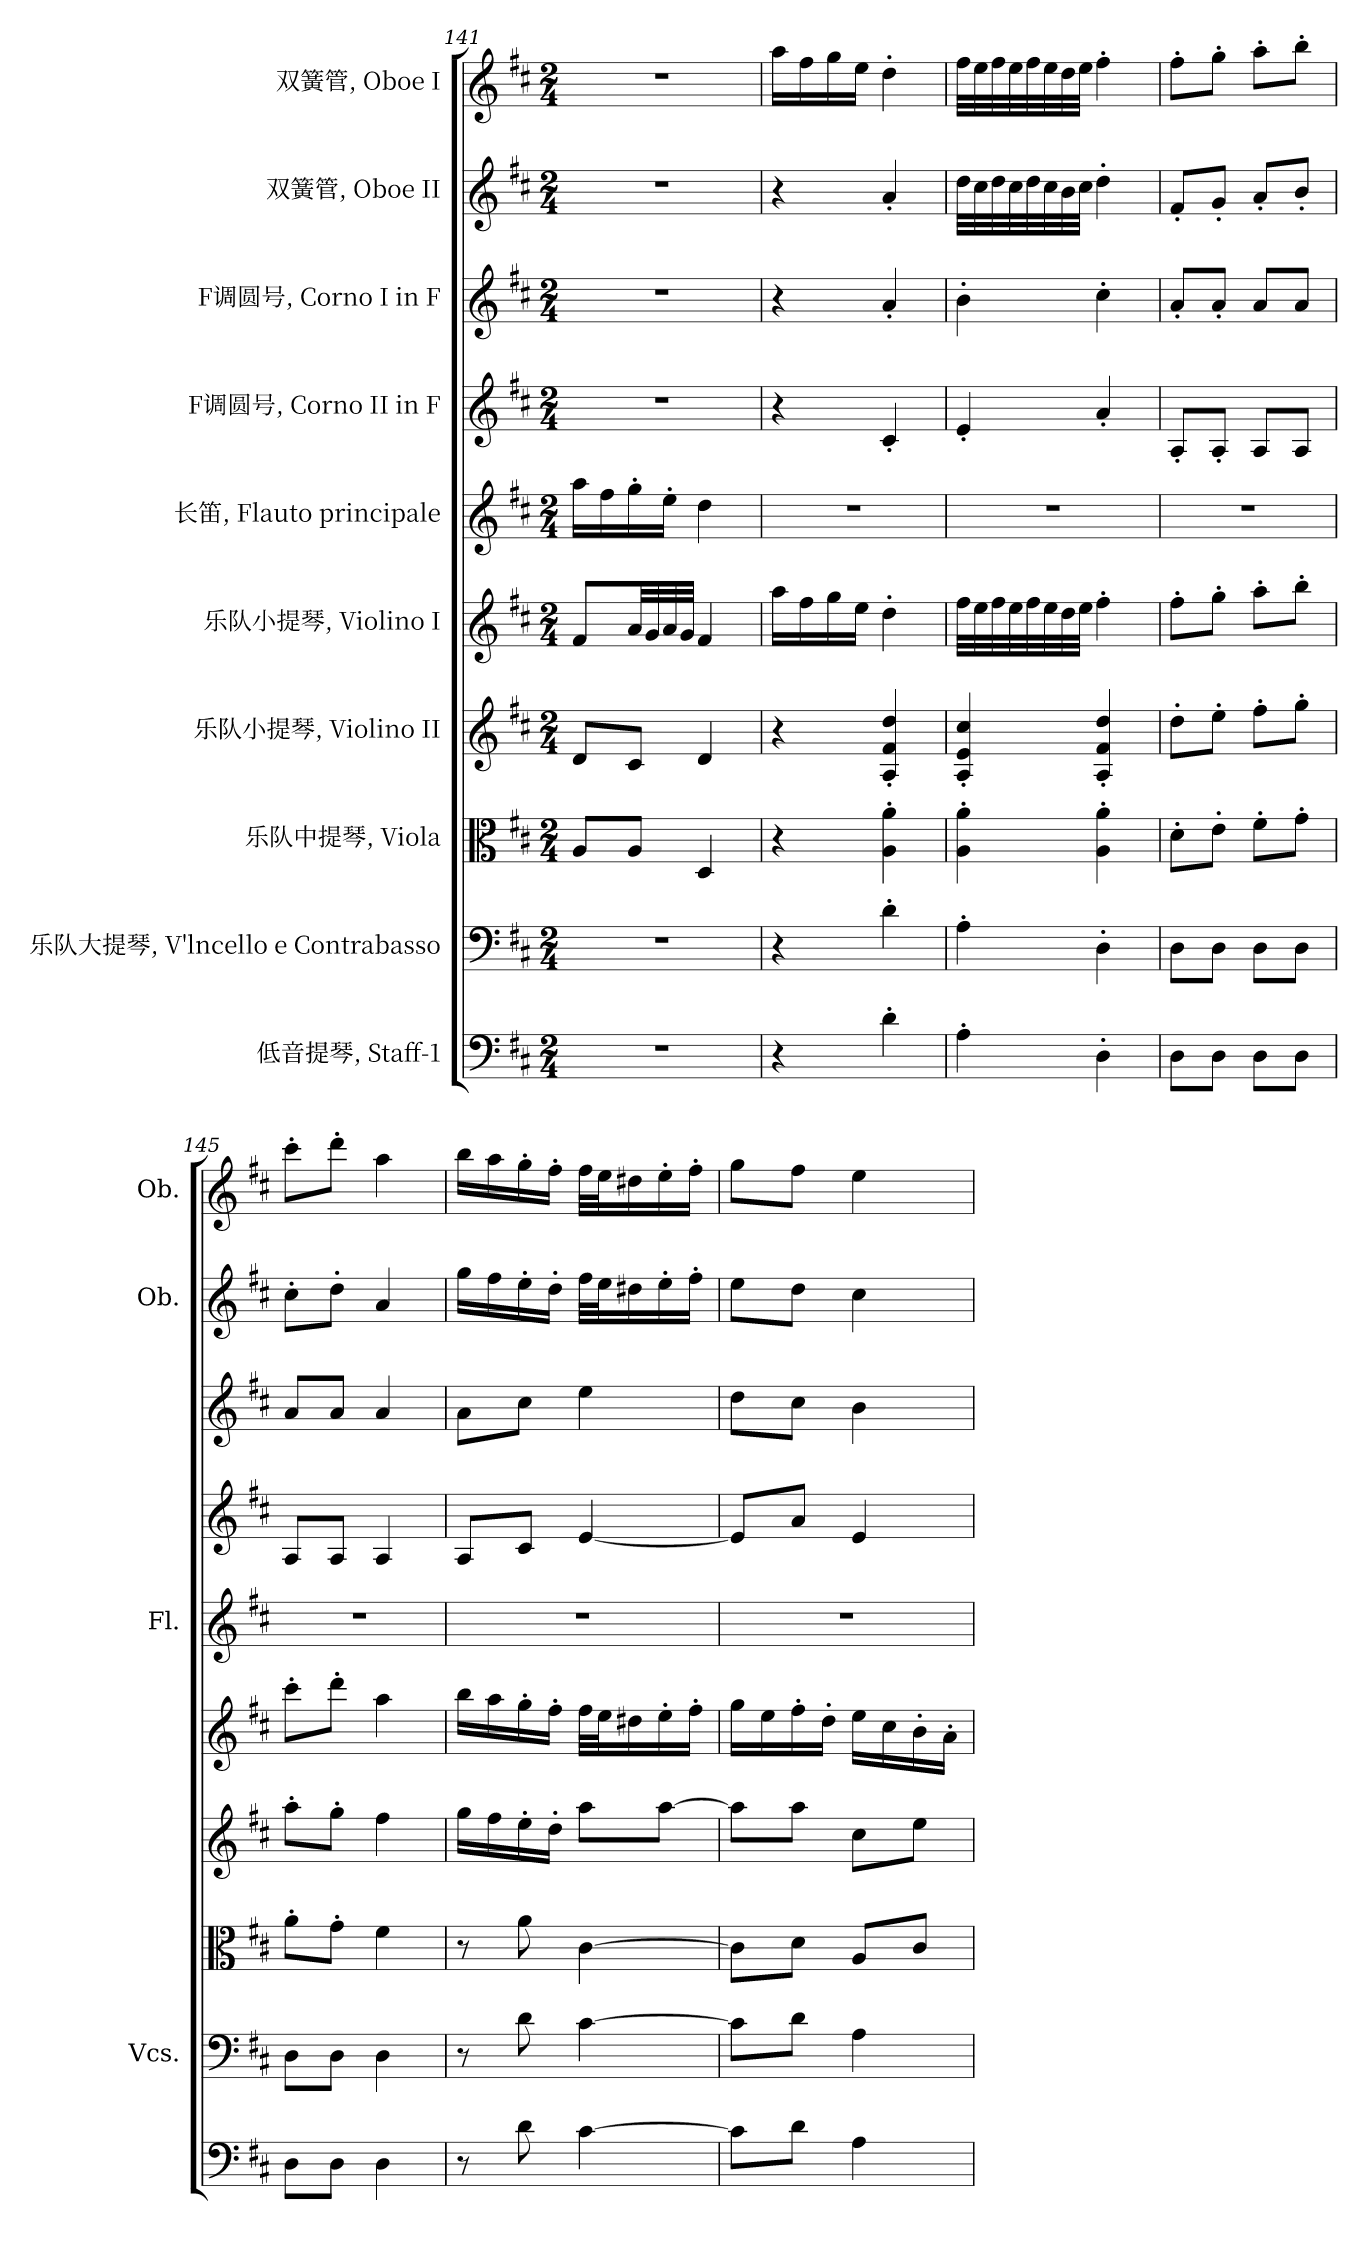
**kern	**kern	**kern	**kern	**kern	**kern	**kern	**kern	**kern	**kern
*part10	*part9	*part8	*part7	*part6	*part5	*part4	*part3	*part2	*part1
*staff10	*staff9	*staff8	*staff7	*staff6	*staff5	*staff4	*staff3	*staff2	*staff1
*I"低音提琴, Staff-1	*I"乐队大提琴, V'lncello e Contrabasso	*I"乐队中提琴, Viola	*I"乐队小提琴, Violino II	*I"乐队小提琴, Violino I	*I"长笛, Flauto principale	*I"F调圆号, Corno II in F	*I"F调圆号, Corno I in F	*I"双簧管, Oboe II	*I"双簧管, Oboe I
*	*I'Vcs.	*	*	*	*I'Fl.	*	*	*I'Ob.	*I'Ob.
*clefF4	*clefF4	*clefC3	*clefG2	*clefG2	*clefG2	*clefG2	*clefG2	*clefG2	*clefG2
*ITrd7c12	*	*	*	*	*	*ITrd4c7	*ITrd4c7	*	*
*k[f#c#]	*k[f#c#]	*k[f#c#]	*k[f#c#]	*k[f#c#]	*k[f#c#]	*k[f#]	*k[f#]	*k[f#c#]	*k[f#c#]
*M2/4	*M2/4	*M2/4	*M2/4	*M2/4	*M2/4	*M2/4	*M2/4	*M2/4	*M2/4
=141	=141	=141	=141	=141	=141	=141	=141	=141	=141
2r	2r	8A/L	8d/L	8f#/L	16aa\LL	2r	2r	2r	2r
.	.	.	.	.	16ff#\	.	.	.	.
.	.	8A/J	8c#/J	32a/LL	16gg'\	.	.	.	.
.	.	.	.	32g/	.	.	.	.	.
.	.	.	.	32a/	16ee'\JJ	.	.	.	.
.	.	.	.	32g/JJJ	.	.	.	.	.
.	.	4D/	4d/	4f#/	4dd\	.	.	.	.
=142	=142	=142	=142	=142	=142	=142	=142	=142	=142
4r	4r	4r	4r	16aa\LL	2r	4r	4r	4r	16aa\LL
.	.	.	.	16ff#\	.	.	.	.	16ff#\
.	.	.	.	16gg\	.	.	.	.	16gg\
.	.	.	.	16ee\JJ	.	.	.	.	16ee\JJ
4D'\	4d'\	4A\' 4a\'	4A/' 4f#/' 4dd/'	4dd'\	.	4F#'/	4d'/	4a'/	4dd'\
=143	=143	=143	=143	=143	=143	=143	=143	=143	=143
4AA'\	4A'\	4A\' 4a\'	4A/' 4e/' 4cc#/'	32ff#\LLL	2r	4A'/	4e'\	32dd\LLL	32ff#\LLL
.	.	.	.	32ee\	.	.	.	32cc#\	32ee\
.	.	.	.	32ff#\	.	.	.	32dd\	32ff#\
.	.	.	.	32ee\	.	.	.	32cc#\	32ee\
.	.	.	.	32ff#\	.	.	.	32dd\	32ff#\
.	.	.	.	32ee\	.	.	.	32cc#\	32ee\
.	.	.	.	32dd\	.	.	.	32b\	32dd\
.	.	.	.	32ee\JJJ	.	.	.	32cc#\JJJ	32ee\JJJ
4DD'\	4D'\	4A\' 4a\'	4A/' 4f#/' 4dd/'	4ff#'\	.	4d'/	4f#'\	4dd'\	4ff#'\
!!LO:PB:g=z
=144	=144	=144	=144	=144	=144	=144	=144	=144	=144
8DD\L	8D\L	8d'\L	8dd'\L	8ff#'\L	2r	8D'/L	8d'/L	8f#'/L	8ff#'\L
8DD\J	8D\J	8e'\J	8ee'\J	8gg'\J	.	8D'/J	8d'/J	8g'/J	8gg'\J
8DD\L	8D\L	8f#'\L	8ff#'\L	8aa'\L	.	8D/L	8d/L	8a'/L	8aa'\L
8DD\J	8D\J	8g'\J	8gg'\J	8bb'\J	.	8D/J	8d/J	8b'/J	8bb'\J
=145	=145	=145	=145	=145	=145	=145	=145	=145	=145
8DD\L	8D\L	8a'\L	8aa'\L	8ccc#'\L	2r	8D/L	8d/L	8cc#'\L	8ccc#'\L
8DD\J	8D\J	8g'\J	8gg'\J	8ddd'\J	.	8D/J	8d/J	8dd'\J	8ddd'\J
4DD\	4D\	4f#\	4ff#\	4aa\	.	4D/	4d/	4a/	4aa\
=146	=146	=146	=146	=146	=146	=146	=146	=146	=146
8r	8r	8r	16gg\LL	16bb\LL	2r	8D/L	8d\L	16gg\LL	16bb\LL
.	.	.	16ff#\	16aa\	.	.	.	16ff#\	16aa\
8D\	8d\	8a\	16ee'\	16gg'\	.	8F#/J	8f#\J	16ee'\	16gg'\
.	.	.	16dd'\JJ	16ff#'\JJ	.	.	.	16dd'\JJ	16ff#'\JJ
[4C#\	[4c#\	[4c#\	8aa\L	32ff#\LLL	.	[4A/	4a\	32ff#\LLL	32ff#\LLL
.	.	.	.	32ee\J	.	.	.	32ee\J	32ee\J
.	.	.	.	16dd#X\	.	.	.	16dd#X\	16dd#X\
.	.	.	[8aa\J	16ee'\	.	.	.	16ee'\	16ee'\
.	.	.	.	16ff#'\JJ	.	.	.	16ff#'\JJ	16ff#'\JJ
=147	=147	=147	=147	=147	=147	=147	=147	=147	=147
8C#\L]	8c#\L]	8c#\L]	8aa\L]	16gg\LL	2r	8A/L]	8g\L	8ee\L	8gg\L
.	.	.	.	16ee\	.	.	.	.	.
8D\J	8d\J	8d\J	8aa\J	16ff#'\	.	8d/J	8f#\J	8dd\J	8ff#\J
.	.	.	.	16dd'\JJ	.	.	.	.	.
4AA\	4A\	8A/L	8cc#\L	16ee\LL	.	4A/	4e\	4cc#\	4ee\
.	.	.	.	16cc#\	.	.	.	.	.
.	.	8c#/J	8ee\J	16b'\	.	.	.	.	.
.	.	.	.	16a'\JJ	.	.	.	.	.
=	=	=	=	=	=	=	=	=	=
*-	*-	*-	*-	*-	*-	*-	*-	*-	*-
